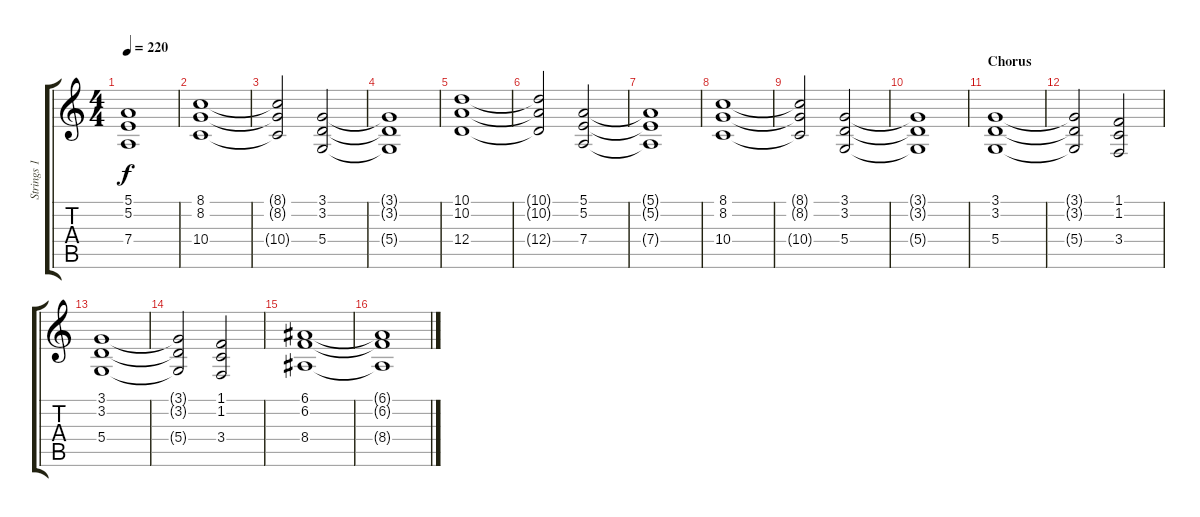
\track ("Strings 1" "Strings 1") {instrument stringensemble1}
\staff {score tabs}
\tuning (E4 B3 G3 D3 A2 E2) {hide}
\ts (4 4)
\tempo 220
\clef g2
\ks c
(5.1{t} 5.2{t} 7.4{t}).1{dy f} |
(8.1 8.2 10.4).1 |
(8.1{t} 8.2{t} 10.4{t}).2 (3.1 3.2 5.4).2 |
(3.1{t} 3.2{t} 5.4{t}).1 |
(10.1 10.2 12.4).1 |
(10.1{t} 10.2{t} 12.4{t}).2 (5.1 5.2 7.4).2 |
(5.1{t} 5.2{t} 7.4{t}).1 |
(8.1 8.2 10.4).1 |
(8.1{t} 8.2{t} 10.4{t}).2 (3.1 3.2 5.4).2 |
(3.1{t} 3.2{t} 5.4{t}).1 |
\section ("" "Chorus")
(3.1 3.2 5.4).1 |
(3.1{t} 3.2{t} 5.4{t}).2 (1.1 1.2 3.4).2 |
(3.1 3.2 5.4).1 |
(3.1{t} 3.2{t} 5.4{t}).2 (1.1 1.2 3.4).2 |
(6.1 6.2 8.4).1 |
(6.1{t} 6.2{t} 8.4{t}).1
